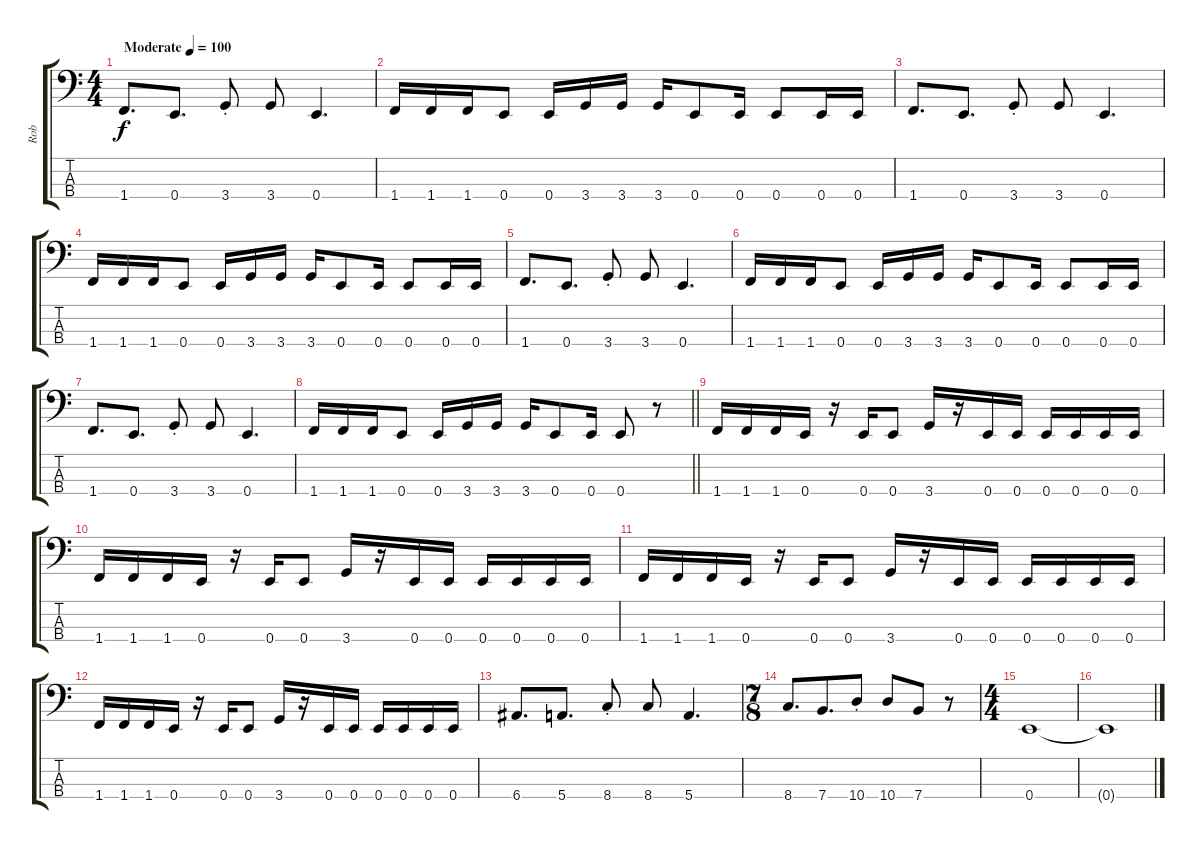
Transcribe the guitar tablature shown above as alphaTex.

\track ("Rob" "Rob") {instrument electricbassfinger}
\staff {score tabs}
\tuning (G2 D2 A1 E1) {hide}
\ts (4 4)
\tempo (100 "Moderate")
\clef f4
\ks c
1.4.8{d dy f instrument electricbassfinger} 0.4.8{d} 3.4{st}.8 3.4.8 0.4.4{d} |
1.4.16 1.4.16 1.4.16 0.4.8 0.4.16 3.4.16 3.4.16 3.4.16 0.4.8 0.4.16 0.4.8 0.4.16 0.4.16 |
1.4.8{d} 0.4.8{d} 3.4{st}.8 3.4.8 0.4.4{d} |
1.4.16 1.4.16 1.4.16 0.4.8 0.4.16 3.4.16 3.4.16 3.4.16 0.4.8 0.4.16 0.4.8 0.4.16 0.4.16 |
1.4.8{d} 0.4.8{d} 3.4{st}.8 3.4.8 0.4.4{d} |
1.4.16 1.4.16 1.4.16 0.4.8 0.4.16 3.4.16 3.4.16 3.4.16 0.4.8 0.4.16 0.4.8 0.4.16 0.4.16 |
1.4.8{d} 0.4.8{d} 3.4{st}.8 3.4.8 0.4.4{d} |
\barLineRight lightlight
1.4.16 1.4.16 1.4.16 0.4.8 0.4.16 3.4.16 3.4.16 3.4.16 0.4.8 0.4.16 0.4.8 r.8 |
\section ("" "")
1.4.16 1.4.16 1.4.16 0.4.16 r.16 0.4.16 0.4.8 3.4.16 r.16 0.4.16 0.4.16 0.4.16 0.4.16 0.4.16 0.4.16 |
1.4.16 1.4.16 1.4.16 0.4.16 r.16 0.4.16 0.4.8 3.4.16 r.16 0.4.16 0.4.16 0.4.16 0.4.16 0.4.16 0.4.16 |
1.4.16 1.4.16 1.4.16 0.4.16 r.16 0.4.16 0.4.8 3.4.16 r.16 0.4.16 0.4.16 0.4.16 0.4.16 0.4.16 0.4.16 |
1.4.16 1.4.16 1.4.16 0.4.16 r.16 0.4.16 0.4.8 3.4.16 r.16 0.4.16 0.4.16 0.4.16 0.4.16 0.4.16 0.4.16 |
6.4.8{d} 5.4.8{d} 8.4{st}.8 8.4.8 5.4.4{d} |
\ts (7 8)
8.4.8{d} 7.4.8{d} 10.4{st}.8 10.4.8 7.4.8 r.8 |
\ts (4 4)
0.4.1 |
0.4{t}.1
